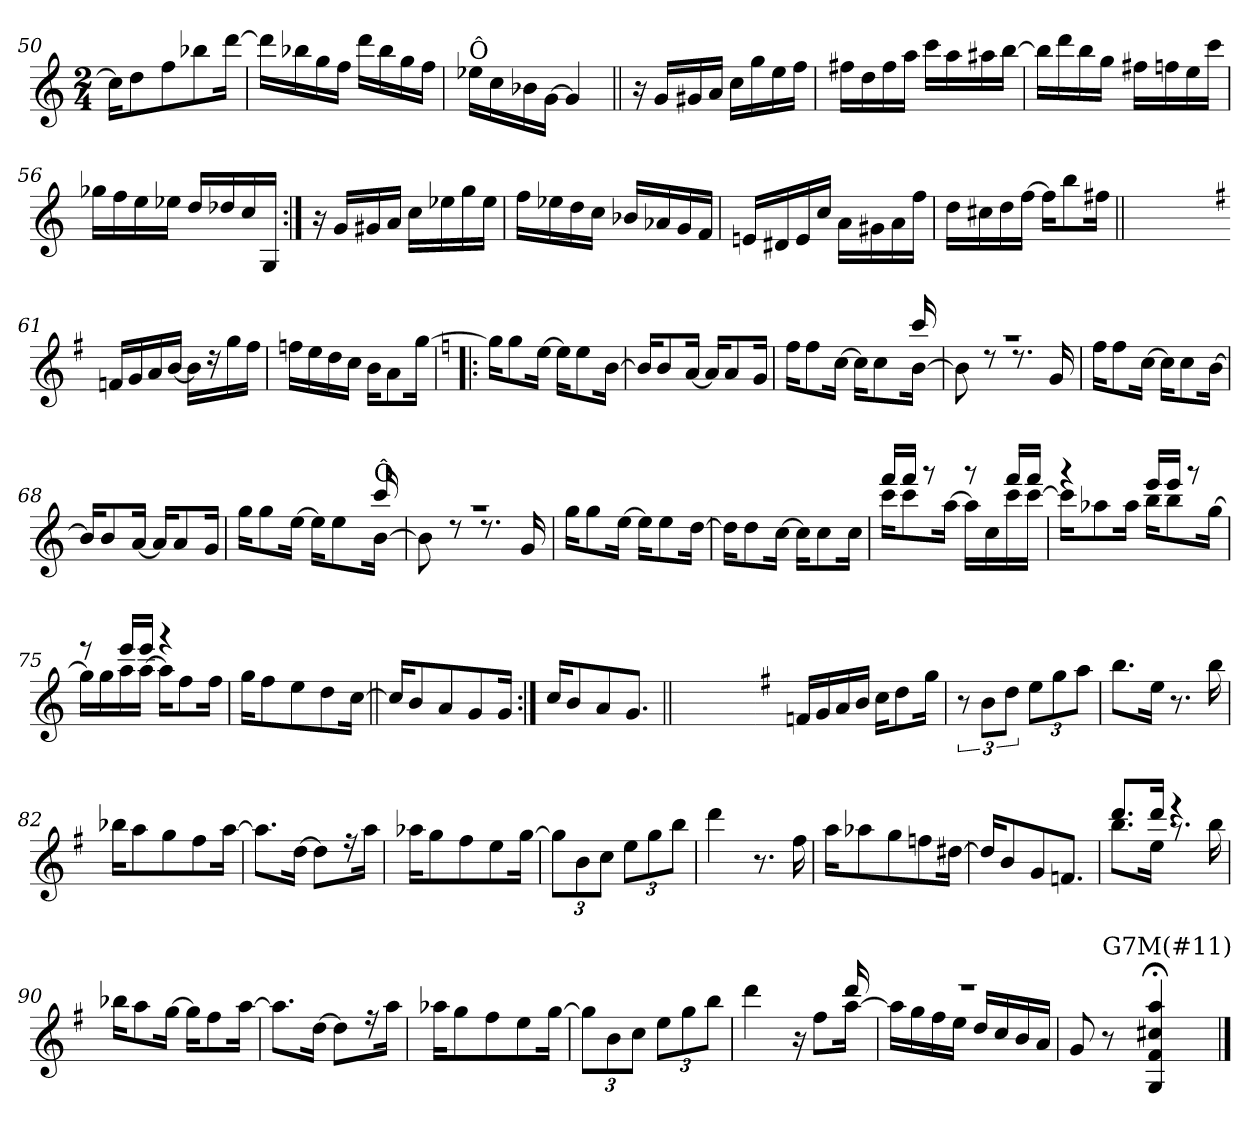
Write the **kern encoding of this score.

**kern
*part1
*staff1
*clefG2
*k[]
*C:
*M2/4
=50
16cc\KL]
8dd\
8ff\
8bb-X\
[16ddd\Jk
=51
16ddd\LL]
16bb-X\
16gg\
16ff\JJ
16ddd\LL
16bb-\
16gg\
16ff\JJ
=52
!LO:TX:a:t=Ô
16ee-X\LL
16cc\
16b-X\
[16g\JJ
4g/]
!!LO:LB:g=z
=53||
16r
16g/LL
16g#X/
16a/JJ
16cc\LL
16gg\
16ee\
16ff\JJ
=54
16ff#X\LL
16dd\
16ff#\
16aa\JJ
16ccc\LL
16aa\
16aa#X\
[16bb\JJ
=55
16bb\LL]
16ddd\
16bb\
16gg\JJ
16ff#X\LL
16ffn\
16ee\
16ccc\JJ
=56
16gg-X\LL
16ff\
16ee\
16ee-X\JJ
16dd/LL
16dd-X/
16cc/
16G/JJ
!!LO:LB:g=z
=57:|!
16r
16g/LL
16g#X/
16a/JJ
16cc\LL
16ee-X\
16gg\
16ee-\JJ
=58
16ff\LL
16ee-X\
16dd\
16cc\JJ
16b-X/LL
16a-X/
16g/
16f/JJ
=59
16en/LL
16d#X/
16e/
16cc/JJ
16a\LL
16g#X\
16a\
16ff\JJ
=60
16dd\LL
16cc#X\
16dd\
[16ff\JJ
16ff\KL]
8bb\
16ff#X\Jk
=60X1||
*stria0
2ryy
!!LO:LB:g=z
=61-
*stria5
*k[f#]
*G:
16fn/LL
16g/
16a/
[16b/JJ
16b\KL]
16r
16gg\L
16ff#\JJ
=62
16ffn\LL
16ee\
16dd\
16cc\JJ
16b\KL
8a\
[16gg\Jk
=63!|:
*k[]
*C:
16gg\KL]
8gg\
[16ee\Jk
16ee\KL]
8ee\
[16b\Jk
=64
16b/KL]
8b/
[16a/Jk
16a/KL]
8a/
16g/Jk
=65
*^
16ff\KL	4.ccc/yy
8ff\	.
[>16cc\Jk	.
16cc\KL]	.
8cc\	.
.	16ryy
[>16b\Jk	16ccc!/
!!LO:LB:g=z	!!
=66	=66
8b\]	2rbb
8r	.
8.r	.
16g/	.
*v	*v
=67
16ff\KL
8ff\
[16cc\Jk
16cc\KL]
8cc\
[16b\Jk
=68
16b/KL]
8b/
[16a/Jk
16a/KL]
8a/
16g/Jk
=69
*^
16gg\KL	4.ccc/yy
8gg\	.
[>16ee\Jk	.
16ee\KL]	.
8ee\	.
.	16ryy
!LO:TX:a:t=Ô	!
[>16b\Jk	16ccc!/
=70	=70
8b\]	2rbb
8r	.
8.r	.
16g/	.
*v	*v
!!LO:LB:g=z
=71
16gg\KL
8gg\
[16ee\Jk
16ee\KL]
8ee\
[16dd\Jk
=72
16dd\KL]
8dd\
[16cc\Jk
16cc\KL]
8cc\
16cc\Jk
=73
*^
16ccc\KL	16fff!/LL
8ccc\	16fff!/JJ
.	8rggg
[<16aa\Jk	.
16aa\LL]	8rfff
16cc\	.
16ccc\	16fff!/LL
[<16ccc\JJ	16fff!/JJ
=74	=74
16ccc\KL]	4rggg
8aa-X\	.
16aa-\Jk	.
16bb\KL	16eee!/LL
8bb\	16eee!/JJ
.	8rfff
[<16gg\Jk	.
!!LO:LB:g=z	!!
=75	=75
16gg\LL]	8reee
16gg\	.
16aa\	16eee!/LL
[<16aa\JJ	16eee!/JJ
16aa\KL]	4rfff
8ff\	.
16ff\Jk	.
*v	*v
=76
16gg\KL
8ff\
8ee\
8dd\
[16cc\Jk
=77||
16cc/KL]
8b/
8a/
8g/
16g/Jk
=78:|!
16cc/KL
8b/
8a/
8.g/J
=78X2||
*stria0
2ryy
!!LO:LB:g=z
=79-
*stria5
*k[f#]
*G:
16fn/LL
16g/
16a/
16b/JJ
16cc\KL
8dd\
16gg\Jk
=80
12r
12b\L
12dd\J
12ee\L
12gg\
12aa\J
=81
8.bb\L
16ee\Jk
8.r
16bb\
=82
16bb-X\KL
8aa\
8gg\
8ff#\
[16aa\Jk
=83
8.aa\L]
[16dd\Jk
8dd\L]
16r
16aa\Jk
=84
16aa-X\KL
8gg\
8ff#\
8ee\
[16gg\Jk
!!LO:LB:g=z
=85
12gg\L]
12b\
12cc\J
12ee\L
12gg\
12bb\J
=86
4ddd\
8.r
16ff#\
=87
16aa\KL
8aa-X\
8gg\
8ffn\
[16dd#X\Jk
=88
16dd#/KL]
8b/
8g/
8.fn/J
=89
*^
8.bb\L	8.ddd!/L
16ee\Jk	16ddd!/Jk
8.r	4reee
16bb\	.
*v	*v
=90
16bb-X\KL
8aa\
[16gg\Jk
16gg\KL]
8ff#\
[16aa\Jk
!!LO:LB:g=z
=91
8.aa\L]
[16dd\Jk
8dd\L]
16r
16aa\Jk
=92
16aa-X\KL
8gg\
8ff#\
8ee\
[16gg\Jk
=93
12gg\L]
12b\
12cc\J
12ee\L
12gg\
12bb\J
=94
*^
4ddd\	4..ryy
16r	.
8ff#\L	.
[<16aa\Jk	16ddd!/
=95	=95
16aa\LL]	2reee
16gg\	.
16ff#\	.
16ee\JJ	.
16dd/LL	.
16cc/	.
16b/	.
16a/JJ	.
*v	*v
=96
8g/
!LO:TX:a:t=G7M(#11)
8r
4G/; 4f#/; 4cc#X/; 4aa/;
==
*-
